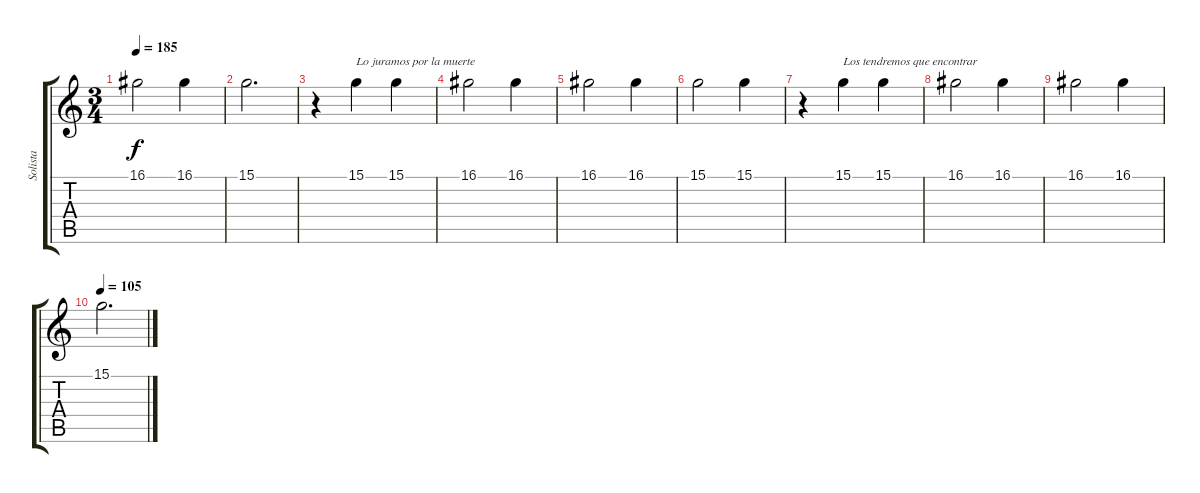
\track ("Solista" "Solista") {instrument synthstrings2}
\staff {score tabs}
\tuning (E4 B3 G3 D3 A2 E2) {hide}
\ts (3 4)
\tempo 185
\clef g2
\ks c
16.1.2{dy f} 16.1.4 |
15.1.2{d} |
r.4 15.1.4{txt "Lo juramos por la muerte"} 15.1.4 |
16.1.2 16.1.4 |
16.1.2 16.1.4 |
15.1.2 15.1.4 |
r.4 15.1.4{txt "Los tendremos que encontrar"} 15.1.4 |
16.1.2 16.1.4 |
16.1.2 16.1.4 |
\tempo 105
15.1.2{d}
